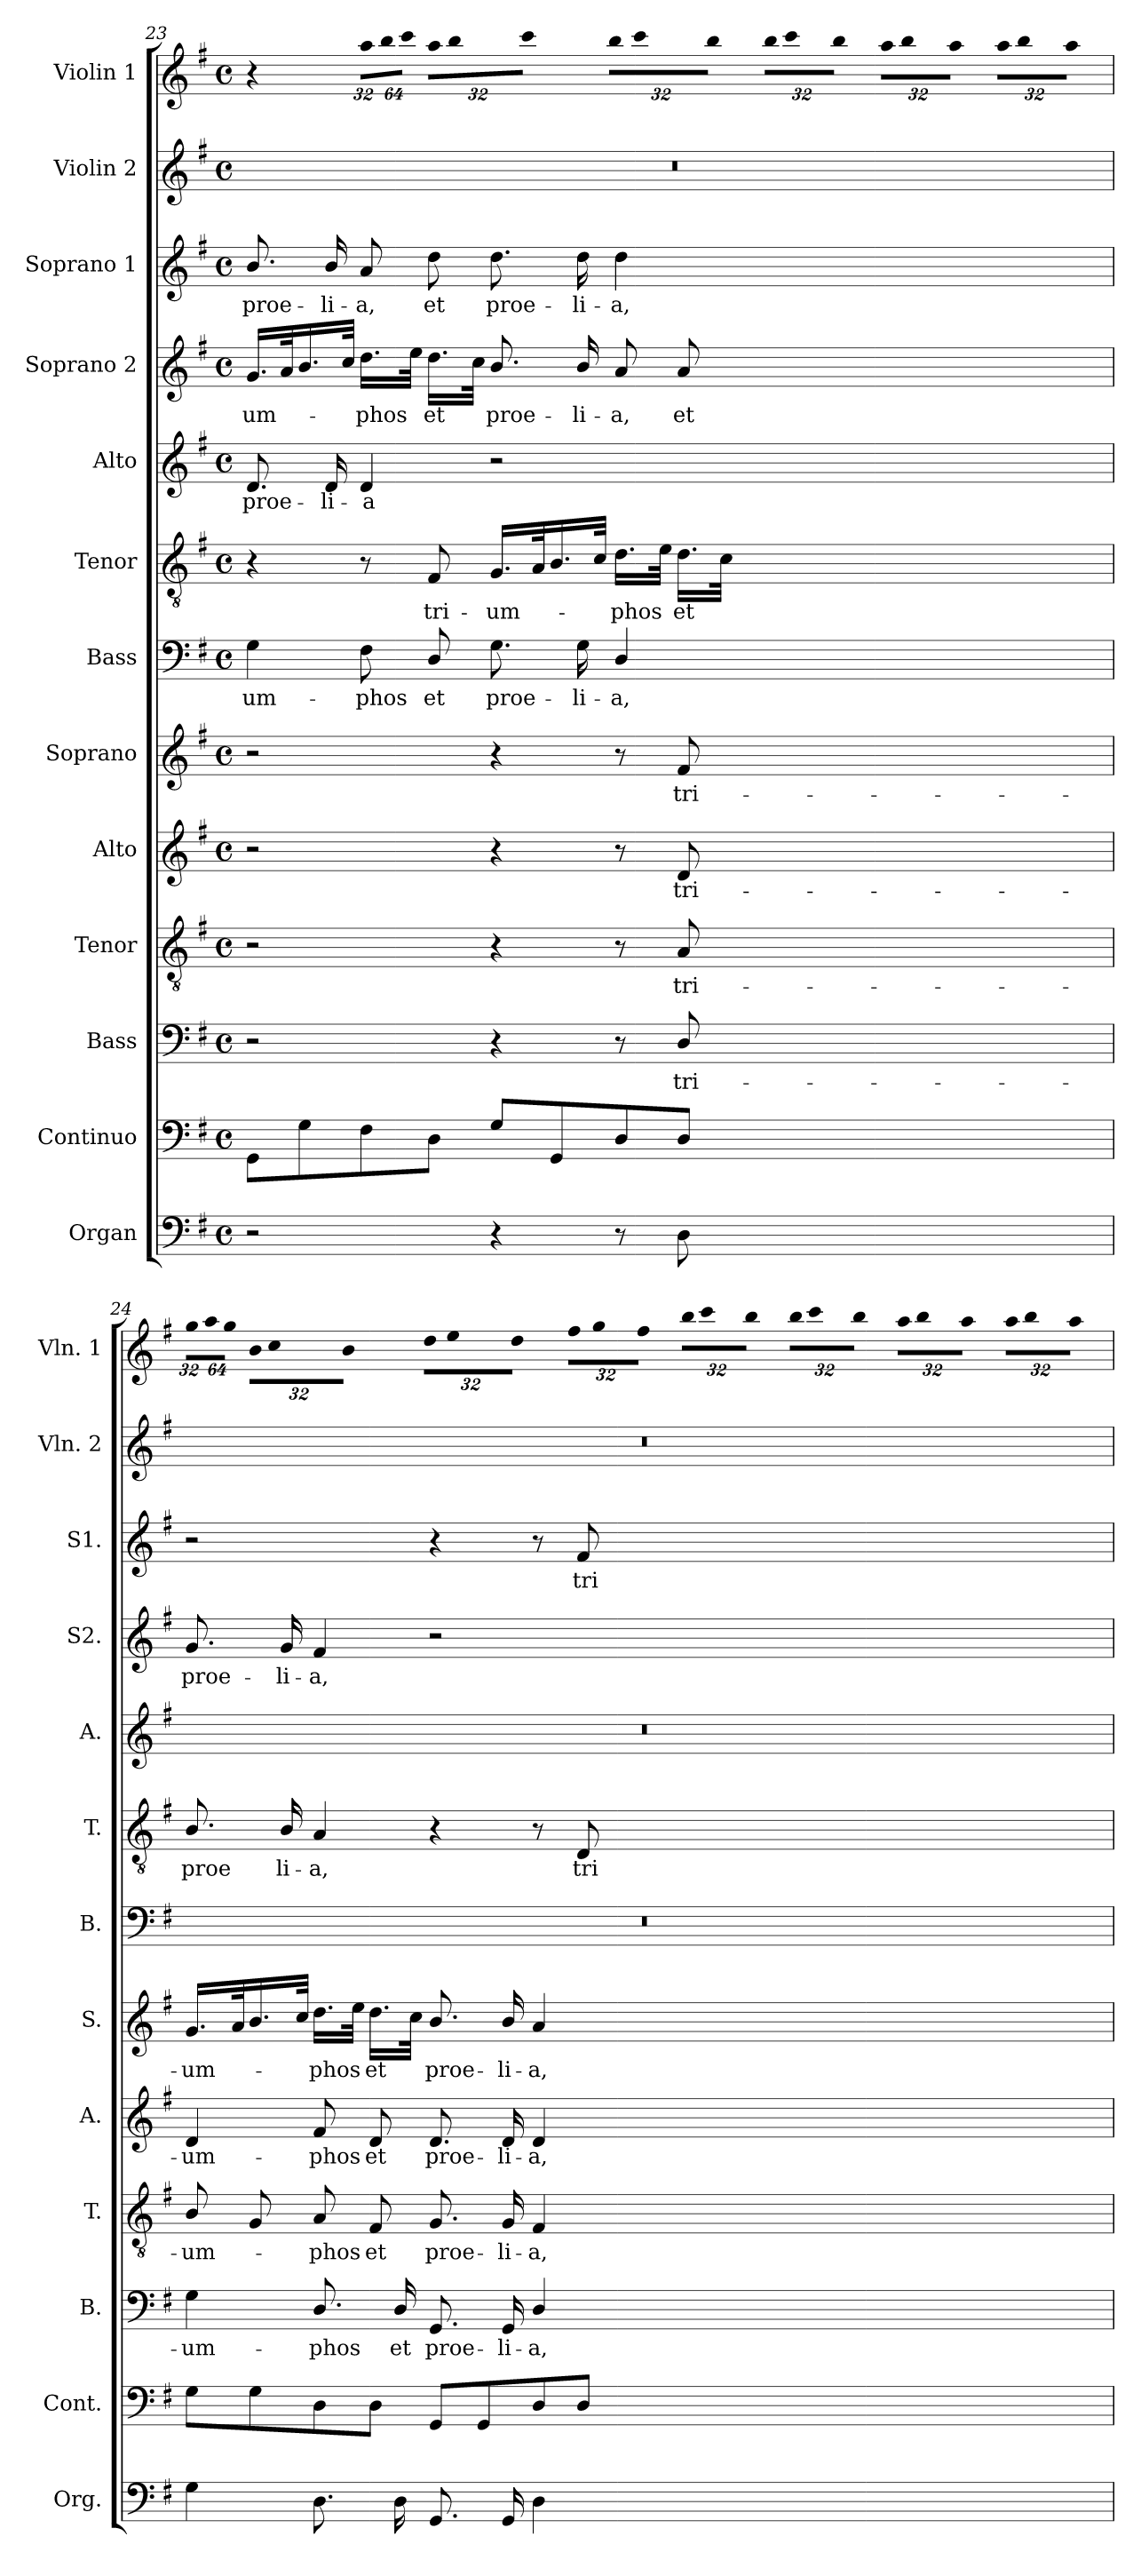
**kern	**kern	**kern	**text	**kern	**text	**kern	**text	**kern	**text	**kern	**text	**kern	**text	**kern	**text	**kern	**text	**kern	**text	**kern	**kern
*part13	*part12	*part11	*part11	*part10	*part10	*part9	*part9	*part8	*part8	*part7	*part7	*part6	*part6	*part5	*part5	*part4	*part4	*part3	*part3	*part2	*part1
*staff13	*staff12	*staff11	*staff11	*staff10	*staff10	*staff9	*staff9	*staff8	*staff8	*staff7	*staff7	*staff6	*staff6	*staff5	*staff5	*staff4	*staff4	*staff3	*staff3	*staff2	*staff1
*I"Organ	*I"Continuo	*I"Bass	*	*I"Tenor	*	*I"Alto	*	*I"Soprano	*	*I"Bass	*	*I"Tenor	*	*I"Alto	*	*I"Soprano 2	*	*I"Soprano 1	*	*I"Violin 2	*I"Violin 1
*I'Org.	*I'Cont.	*I'B.	*	*I'T.	*	*I'A.	*	*I'S.	*	*I'B.	*	*I'T.	*	*I'A.	*	*I'S2.	*	*I'S1.	*	*I'Vln. 2	*I'Vln. 1
*clefF4	*clefF4	*clefF4	*	*clefGv2	*	*clefG2	*	*clefG2	*	*clefF4	*	*clefGv2	*	*clefG2	*	*clefG2	*	*clefG2	*	*clefG2	*clefG2
*	*	*	*	*ITrd7c12	*	*	*	*	*	*	*	*ITrd7c12	*	*	*	*	*	*	*	*	*
*k[f#]	*k[f#]	*k[f#]	*	*k[f#]	*	*k[f#]	*	*k[f#]	*	*k[f#]	*	*k[f#]	*	*k[f#]	*	*k[f#]	*	*k[f#]	*	*k[f#]	*k[f#]
*G:	*G:	*G:	*	*G:	*	*G:	*	*G:	*	*G:	*	*G:	*	*G:	*	*G:	*	*G:	*	*G:	*G:
*M4/4	*M4/4	*M4/4	*	*M4/4	*	*M4/4	*	*M4/4	*	*M4/4	*	*M4/4	*	*M4/4	*	*M4/4	*	*M4/4	*	*M4/4	*M4/4
*met(c)	*met(c)	*met(c)	*	*met(c)	*	*met(c)	*	*met(c)	*	*met(c)	*	*met(c)	*	*met(c)	*	*met(c)	*	*met(c)	*	*met(c)	*met(c)
=23	=23	=23	=23	=23	=23	=23	=23	=23	=23	=23	=23	=23	=23	=23	=23	=23	=23	=23	=23	=23	=23
!	!	!	!	!	!	!	!	!	!	!	!LO:LY:b:color=#000000	!	!	!	!	!	!	!	!	!	!
!	!	!	!	!	!	!	!	!	!	!	!	!	!	!	!LO:LY:b:color=#000000	!	!	!	!	!	!
!	!	!	!	!	!	!	!	!	!	!	!	!	!	!	!	!	!LO:LY:b:color=#000000	!	!	!	!
!	!	!	!	!	!	!	!	!	!	!	!	!	!	!	!	!	!	!	!LO:LY:b:color=#000000	!	!
2r	8GGi\L	2r	.	2r	.	2r	.	2r	.	4Gi\	-um-	4r	.	8.di/	proe-	16.gi/LL	-um-	8.bi/	proe-	1r	4r
.	.	.	.	.	.	.	.	.	.	.	.	.	.	.	.	32ai/k	.	.	.	.	.
.	8Gi\	.	.	.	.	.	.	.	.	.	.	.	.	.	.	16.bi/	.	.	.	.	.
!	!	!	!	!	!	!	!	!	!	!	!	!	!	!	!LO:LY:b:color=#000000	!	!	!	!	!	!
!	!	!	!	!	!	!	!	!	!	!	!	!	!	!	!	!	!	!	!LO:LY:b:color=#000000	!	!
.	.	.	.	.	.	.	.	.	.	.	.	.	.	16di/	-li-	.	.	16bi/	-li-	.	.
.	.	.	.	.	.	.	.	.	.	.	.	.	.	.	.	32cci/JJk	.	.	.	.	.
!	!	!	!	!	!	!	!	!	!	!	!LO:LY:b:color=#000000	!	!	!	!	!	!	!	!	!	!
!	!	!	!	!	!	!	!	!	!	!	!	!	!	!	!LO:LY:b:color=#000000	!	!	!	!	!	!
!	!	!	!	!	!	!	!	!	!	!	!	!	!	!	!	!	!LO:LY:b:color=#000000	!	!	!	!
!	!	!	!	!	!	!	!	!	!	!	!	!	!	!	!	!	!	!	!LO:LY:b:color=#000000	!	!
*	*	*	*	*	*	*	*	*	*	*	*	*	*	*	*	*	*	*	*	*	*Xbrackettup
!	!	!	!	!	!	!	!	!	!	!	!	!	!	!	!	!	!	!	!	!	!LO:N:vis=16
.	8F#i\	.	.	.	.	.	.	.	.	8F#i\	-phos	8r	.	4di/	-a	16.ddi\LL	-phos	8ai/	-a,	.	512%21aai\LL
!	!	!	!	!	!	!	!	!	!	!	!	!	!	!	!	!	!	!	!	!	!LO:N:vis=16
.	.	.	.	.	.	.	.	.	.	.	.	.	.	.	.	.	.	.	.	.	1024%43bbi\
!	!	!	!	!	!	!	!	!	!	!	!	!	!	!	!	!	!	!	!	!	!LO:N:vis=16
.	.	.	.	.	.	.	.	.	.	.	.	.	.	.	.	.	.	.	.	.	1024%43ccci\JJ
.	.	.	.	.	.	.	.	.	.	.	.	.	.	.	.	32eei\JJk	.	.	.	.	.
!	!	!	!	!	!	!	!	!	!	!	!LO:LY:b:color=#000000	!	!	!	!	!	!	!	!	!	!
!	!	!	!	!	!	!	!	!	!	!	!	!	!LO:LY:b:color=#000000	!	!	!	!	!	!	!	!
!	!	!	!	!	!	!	!	!	!	!	!	!	!	!	!	!	!LO:LY:b:color=#000000	!	!	!	!
!	!	!	!	!	!	!	!	!	!	!	!	!	!	!	!	!	!	!	!LO:LY:b:color=#000000	!	!LO:N:vis=16
.	8Di\J	.	.	.	.	.	.	.	.	8Di/	et	8FF#i/	tri-	.	.	16.ddi\LL	et	8ddi\	et	.	512%21aai\LL
!	!	!	!	!	!	!	!	!	!	!	!	!	!	!	!	!	!	!	!	!	!LO:N:vis=16
.	.	.	.	.	.	.	.	.	.	.	.	.	.	.	.	.	.	.	.	.	1024%43bbi\
!	!	!	!	!	!	!	!	!	!	!	!	!	!	!	!	!	!	!	!	!	!LO:N:vis=16
.	.	.	.	.	.	.	.	.	.	.	.	.	.	.	.	.	.	.	.	.	1024%43ccci\JJ
.	.	.	.	.	.	.	.	.	.	.	.	.	.	.	.	32cci\JJk	.	.	.	.	.
!	!	!	!	!	!	!	!	!	!	!	!LO:LY:b:color=#000000	!	!	!	!	!	!	!	!	!	!
!	!	!	!	!	!	!	!	!	!	!	!	!	!LO:LY:b:color=#000000	!	!	!	!	!	!	!	!
!	!	!	!	!	!	!	!	!	!	!	!	!	!	!	!	!	!LO:LY:b:color=#000000	!	!	!	!
!	!	!	!	!	!	!	!	!	!	!	!	!	!	!	!	!	!	!	!LO:LY:b:color=#000000	!	!LO:N:vis=16
4r	8Gi/L	4r	.	4r	.	4r	.	4r	.	8.Gi\	proe-	16.GGi/LL	-um-	2r	.	8.bi/	proe-	8.ddi\	proe-	.	512%21bbi\LL
!	!	!	!	!	!	!	!	!	!	!	!	!	!	!	!	!	!	!	!	!	!LO:N:vis=16
.	.	.	.	.	.	.	.	.	.	.	.	.	.	.	.	.	.	.	.	.	1024%43ccci\
!	!	!	!	!	!	!	!	!	!	!	!	!	!	!	!	!	!	!	!	!	!LO:N:vis=16
.	.	.	.	.	.	.	.	.	.	.	.	.	.	.	.	.	.	.	.	.	1024%43bbi\JJ
.	.	.	.	.	.	.	.	.	.	.	.	32AAi/k	.	.	.	.	.	.	.	.	.
!	!	!	!	!	!	!	!	!	!	!	!	!	!	!	!	!	!	!	!	!	!LO:N:vis=16
.	8GGi/	.	.	.	.	.	.	.	.	.	.	16.BBi/	.	.	.	.	.	.	.	.	512%21bbi\LL
!	!	!	!	!	!	!	!	!	!	!	!	!	!	!	!	!	!	!	!	!	!LO:N:vis=16
.	.	.	.	.	.	.	.	.	.	.	.	.	.	.	.	.	.	.	.	.	1024%43ccci\
!	!	!	!	!	!	!	!	!	!	!	!LO:LY:b:color=#000000	!	!	!	!	!	!	!	!	!	!
!	!	!	!	!	!	!	!	!	!	!	!	!	!	!	!	!	!LO:LY:b:color=#000000	!	!	!	!
!	!	!	!	!	!	!	!	!	!	!	!	!	!	!	!	!	!	!	!LO:LY:b:color=#000000	!	!
.	.	.	.	.	.	.	.	.	.	16Gi\	-li-	.	.	.	.	16bi/	-li-	16ddi\	-li-	.	.
!	!	!	!	!	!	!	!	!	!	!	!	!	!	!	!	!	!	!	!	!	!LO:N:vis=16
.	.	.	.	.	.	.	.	.	.	.	.	.	.	.	.	.	.	.	.	.	1024%43bbi\JJ
.	.	.	.	.	.	.	.	.	.	.	.	32Ci/JJk	.	.	.	.	.	.	.	.	.
!	!	!	!	!	!	!	!	!	!	!	!LO:LY:b:color=#000000	!	!	!	!	!	!	!	!	!	!
!	!	!	!	!	!	!	!	!	!	!	!	!	!LO:LY:b:color=#000000	!	!	!	!	!	!	!	!
!	!	!	!	!	!	!	!	!	!	!	!	!	!	!	!	!	!LO:LY:b:color=#000000	!	!	!	!
!	!	!	!	!	!	!	!	!	!	!	!	!	!	!	!	!	!	!	!LO:LY:b:color=#000000	!	!LO:N:vis=16
8r	8Di/	8r	.	8r	.	8r	.	8r	.	4Di/	-a,	16.Di\LL	-phos	.	.	8ai/	-a,	4ddi\	-a,	.	512%21aai\LL
!	!	!	!	!	!	!	!	!	!	!	!	!	!	!	!	!	!	!	!	!	!LO:N:vis=16
.	.	.	.	.	.	.	.	.	.	.	.	.	.	.	.	.	.	.	.	.	1024%43bbi\
!	!	!	!	!	!	!	!	!	!	!	!	!	!	!	!	!	!	!	!	!	!LO:N:vis=16
.	.	.	.	.	.	.	.	.	.	.	.	.	.	.	.	.	.	.	.	.	1024%43aai\JJ
.	.	.	.	.	.	.	.	.	.	.	.	32Ei\JJk	.	.	.	.	.	.	.	.	.
!	!	!	!LO:LY:b:color=#000000	!	!	!	!	!	!	!	!	!	!	!	!	!	!	!	!	!	!
!	!	!	!	!	!LO:LY:b:color=#000000	!	!	!	!	!	!	!	!	!	!	!	!	!	!	!	!
!	!	!	!	!	!	!	!LO:LY:b:color=#000000	!	!	!	!	!	!	!	!	!	!	!	!	!	!
!	!	!	!	!	!	!	!	!	!LO:LY:b:color=#000000	!	!	!	!	!	!	!	!	!	!	!	!
!	!	!	!	!	!	!	!	!	!	!	!	!	!LO:LY:b:color=#000000	!	!	!	!	!	!	!	!
!	!	!	!	!	!	!	!	!	!	!	!	!	!	!	!	!	!LO:LY:b:color=#000000	!	!	!	!LO:N:vis=16
8Di\	8Di/J	8Di/	tri-	8AAi/	tri-	8di/	tri-	8f#i/	tri-	.	.	16.Di\LL	et	.	.	8ai/	et	.	.	.	512%21aai\LL
!	!	!	!	!	!	!	!	!	!	!	!	!	!	!	!	!	!	!	!	!	!LO:N:vis=16
.	.	.	.	.	.	.	.	.	.	.	.	.	.	.	.	.	.	.	.	.	1024%43bbi\
!	!	!	!	!	!	!	!	!	!	!	!	!	!	!	!	!	!	!	!	!	!LO:N:vis=16
.	.	.	.	.	.	.	.	.	.	.	.	.	.	.	.	.	.	.	.	.	1024%43aai\JJ
.	.	.	.	.	.	.	.	.	.	.	.	32Ci\JJk	.	.	.	.	.	.	.	.	.
!!LO:PB:g=z
=24	=24	=24	=24	=24	=24	=24	=24	=24	=24	=24	=24	=24	=24	=24	=24	=24	=24	=24	=24	=24	=24
!	!	!	!LO:LY:b:color=#000000	!	!	!	!	!	!	!	!	!	!	!	!	!	!	!	!	!	!
!	!	!	!	!	!LO:LY:b:color=#000000	!	!	!	!	!	!	!	!	!	!	!	!	!	!	!	!
!	!	!	!	!	!	!	!LO:LY:b:color=#000000	!	!	!	!	!	!	!	!	!	!	!	!	!	!
!	!	!	!	!	!	!	!	!	!LO:LY:b:color=#000000	!	!	!	!	!	!	!	!	!	!	!	!
!	!	!	!	!	!	!	!	!	!	!	!	!	!LO:LY:b:color=#000000	!	!	!	!	!	!	!	!
!	!	!	!	!	!	!	!	!	!	!	!	!	!	!	!	!	!LO:LY:b:color=#000000	!	!	!	!LO:N:vis=16
4Gi\	8Gi\L	4Gi\	-um-	8BBi/	-um-	4di/	-um-	16.gi/LL	-um-	1r	.	8.BBi/	proe	1r	.	8.gi/	proe-	2r	.	1r	512%21ggi\LL
!	!	!	!	!	!	!	!	!	!	!	!	!	!	!	!	!	!	!	!	!	!LO:N:vis=16
.	.	.	.	.	.	.	.	.	.	.	.	.	.	.	.	.	.	.	.	.	1024%43aai\
!	!	!	!	!	!	!	!	!	!	!	!	!	!	!	!	!	!	!	!	!	!LO:N:vis=16
.	.	.	.	.	.	.	.	.	.	.	.	.	.	.	.	.	.	.	.	.	1024%43ggi\JJ
.	.	.	.	.	.	.	.	32ai/k	.	.	.	.	.	.	.	.	.	.	.	.	.
!	!	!	!	!	!	!	!	!	!	!	!	!	!	!	!	!	!	!	!	!	!LO:N:vis=16
.	8Gi\	.	.	8GGi/	.	.	.	16.bi/	.	.	.	.	.	.	.	.	.	.	.	.	512%21bi\LL
!	!	!	!	!	!	!	!	!	!	!	!	!	!	!	!	!	!	!	!	!	!LO:N:vis=16
.	.	.	.	.	.	.	.	.	.	.	.	.	.	.	.	.	.	.	.	.	1024%43cci\
!	!	!	!	!	!	!	!	!	!	!	!	!	!LO:LY:b:color=#000000	!	!	!	!	!	!	!	!
!	!	!	!	!	!	!	!	!	!	!	!	!	!	!	!	!	!LO:LY:b:color=#000000	!	!	!	!
.	.	.	.	.	.	.	.	.	.	.	.	16BBi/	li-	.	.	16gi/	-li-	.	.	.	.
!	!	!	!	!	!	!	!	!	!	!	!	!	!	!	!	!	!	!	!	!	!LO:N:vis=16
.	.	.	.	.	.	.	.	.	.	.	.	.	.	.	.	.	.	.	.	.	1024%43bi\JJ
.	.	.	.	.	.	.	.	32cci/JJk	.	.	.	.	.	.	.	.	.	.	.	.	.
!	!	!	!LO:LY:b:color=#000000	!	!	!	!	!	!	!	!	!	!	!	!	!	!	!	!	!	!
!	!	!	!	!	!LO:LY:b:color=#000000	!	!	!	!	!	!	!	!	!	!	!	!	!	!	!	!
!	!	!	!	!	!	!	!LO:LY:b:color=#000000	!	!	!	!	!	!	!	!	!	!	!	!	!	!
!	!	!	!	!	!	!	!	!	!LO:LY:b:color=#000000	!	!	!	!	!	!	!	!	!	!	!	!
!	!	!	!	!	!	!	!	!	!	!	!	!	!LO:LY:b:color=#000000	!	!	!	!	!	!	!	!
!	!	!	!	!	!	!	!	!	!	!	!	!	!	!	!	!	!LO:LY:b:color=#000000	!	!	!	!LO:N:vis=16
8.Di\	8Di\	8.Di/	-phos	8AAi/	-phos	8f#i/	-phos	16.ddi\LL	-phos	.	.	4AAi/	-a,	.	.	4f#i/	-a,	.	.	.	512%21ddi\LL
!	!	!	!	!	!	!	!	!	!	!	!	!	!	!	!	!	!	!	!	!	!LO:N:vis=16
.	.	.	.	.	.	.	.	.	.	.	.	.	.	.	.	.	.	.	.	.	1024%43eei\
!	!	!	!	!	!	!	!	!	!	!	!	!	!	!	!	!	!	!	!	!	!LO:N:vis=16
.	.	.	.	.	.	.	.	.	.	.	.	.	.	.	.	.	.	.	.	.	1024%43ddi\JJ
.	.	.	.	.	.	.	.	32eei\JJk	.	.	.	.	.	.	.	.	.	.	.	.	.
!	!	!	!	!	!LO:LY:b:color=#000000	!	!	!	!	!	!	!	!	!	!	!	!	!	!	!	!
!	!	!	!	!	!	!	!LO:LY:b:color=#000000	!	!	!	!	!	!	!	!	!	!	!	!	!	!
!	!	!	!	!	!	!	!	!	!LO:LY:b:color=#000000	!	!	!	!	!	!	!	!	!	!	!	!LO:N:vis=16
.	8Di\J	.	.	8FF#i/	et	8di/	et	16.ddi\LL	et	.	.	.	.	.	.	.	.	.	.	.	512%21ff#i\LL
!	!	!	!	!	!	!	!	!	!	!	!	!	!	!	!	!	!	!	!	!	!LO:N:vis=16
.	.	.	.	.	.	.	.	.	.	.	.	.	.	.	.	.	.	.	.	.	1024%43ggi\
!	!	!	!LO:LY:b:color=#000000	!	!	!	!	!	!	!	!	!	!	!	!	!	!	!	!	!	!
16Di\	.	16Di/	et	.	.	.	.	.	.	.	.	.	.	.	.	.	.	.	.	.	.
!	!	!	!	!	!	!	!	!	!	!	!	!	!	!	!	!	!	!	!	!	!LO:N:vis=16
.	.	.	.	.	.	.	.	.	.	.	.	.	.	.	.	.	.	.	.	.	1024%43ff#i\JJ
.	.	.	.	.	.	.	.	32cci\JJk	.	.	.	.	.	.	.	.	.	.	.	.	.
!	!	!	!LO:LY:b:color=#000000	!	!	!	!	!	!	!	!	!	!	!	!	!	!	!	!	!	!
!	!	!	!	!	!LO:LY:b:color=#000000	!	!	!	!	!	!	!	!	!	!	!	!	!	!	!	!
!	!	!	!	!	!	!	!LO:LY:b:color=#000000	!	!	!	!	!	!	!	!	!	!	!	!	!	!
!	!	!	!	!	!	!	!	!	!LO:LY:b:color=#000000	!	!	!	!	!	!	!	!	!	!	!	!LO:N:vis=16
8.GGi/	8GGi/L	8.GGi/	proe-	8.GGi/	proe-	8.di/	proe-	8.bi/	proe-	.	.	4r	.	.	.	2r	.	4r	.	.	512%21bbi\LL
!	!	!	!	!	!	!	!	!	!	!	!	!	!	!	!	!	!	!	!	!	!LO:N:vis=16
.	.	.	.	.	.	.	.	.	.	.	.	.	.	.	.	.	.	.	.	.	1024%43ccci\
!	!	!	!	!	!	!	!	!	!	!	!	!	!	!	!	!	!	!	!	!	!LO:N:vis=16
.	.	.	.	.	.	.	.	.	.	.	.	.	.	.	.	.	.	.	.	.	1024%43bbi\JJ
!	!	!	!	!	!	!	!	!	!	!	!	!	!	!	!	!	!	!	!	!	!LO:N:vis=16
.	8GGi/	.	.	.	.	.	.	.	.	.	.	.	.	.	.	.	.	.	.	.	512%21bbi\LL
!	!	!	!	!	!	!	!	!	!	!	!	!	!	!	!	!	!	!	!	!	!LO:N:vis=16
.	.	.	.	.	.	.	.	.	.	.	.	.	.	.	.	.	.	.	.	.	1024%43ccci\
!	!	!	!LO:LY:b:color=#000000	!	!	!	!	!	!	!	!	!	!	!	!	!	!	!	!	!	!
!	!	!	!	!	!LO:LY:b:color=#000000	!	!	!	!	!	!	!	!	!	!	!	!	!	!	!	!
!	!	!	!	!	!	!	!LO:LY:b:color=#000000	!	!	!	!	!	!	!	!	!	!	!	!	!	!
!	!	!	!	!	!	!	!	!	!LO:LY:b:color=#000000	!	!	!	!	!	!	!	!	!	!	!	!
16GGi/	.	16GGi/	-li-	16GGi/	-li-	16di/	-li-	16bi/	-li-	.	.	.	.	.	.	.	.	.	.	.	.
!	!	!	!	!	!	!	!	!	!	!	!	!	!	!	!	!	!	!	!	!	!LO:N:vis=16
.	.	.	.	.	.	.	.	.	.	.	.	.	.	.	.	.	.	.	.	.	1024%43bbi\JJ
!	!	!	!LO:LY:b:color=#000000	!	!	!	!	!	!	!	!	!	!	!	!	!	!	!	!	!	!
!	!	!	!	!	!LO:LY:b:color=#000000	!	!	!	!	!	!	!	!	!	!	!	!	!	!	!	!
!	!	!	!	!	!	!	!LO:LY:b:color=#000000	!	!	!	!	!	!	!	!	!	!	!	!	!	!
!	!	!	!	!	!	!	!	!	!LO:LY:b:color=#000000	!	!	!	!	!	!	!	!	!	!	!	!LO:N:vis=16
4Di\	8Di/	4Di/	-a,	4FF#i/	-a,	4di/	-a,	4ai/	-a,	.	.	8r	.	.	.	.	.	8r	.	.	512%21aai\LL
!	!	!	!	!	!	!	!	!	!	!	!	!	!	!	!	!	!	!	!	!	!LO:N:vis=16
.	.	.	.	.	.	.	.	.	.	.	.	.	.	.	.	.	.	.	.	.	1024%43bbi\
!	!	!	!	!	!	!	!	!	!	!	!	!	!	!	!	!	!	!	!	!	!LO:N:vis=16
.	.	.	.	.	.	.	.	.	.	.	.	.	.	.	.	.	.	.	.	.	1024%43aai\JJ
!	!	!	!	!	!	!	!	!	!	!	!	!	!LO:LY:b:color=#000000	!	!	!	!	!	!	!	!
!	!	!	!	!	!	!	!	!	!	!	!	!	!	!	!	!	!	!	!LO:LY:b:color=#000000	!	!LO:N:vis=16
.	8Di/J	.	.	.	.	.	.	.	.	.	.	8DDi/	tri-	.	.	.	.	8f#i/	tri-	.	512%21aai\LL
!	!	!	!	!	!	!	!	!	!	!	!	!	!	!	!	!	!	!	!	!	!LO:N:vis=16
.	.	.	.	.	.	.	.	.	.	.	.	.	.	.	.	.	.	.	.	.	1024%43bbi\
!	!	!	!	!	!	!	!	!	!	!	!	!	!	!	!	!	!	!	!	!	!LO:N:vis=16
.	.	.	.	.	.	.	.	.	.	.	.	.	.	.	.	.	.	.	.	.	1024%43aai\JJ
=	=	=	=	=	=	=	=	=	=	=	=	=	=	=	=	=	=	=	=	=	=
*-	*-	*-	*-	*-	*-	*-	*-	*-	*-	*-	*-	*-	*-	*-	*-	*-	*-	*-	*-	*-	*-
